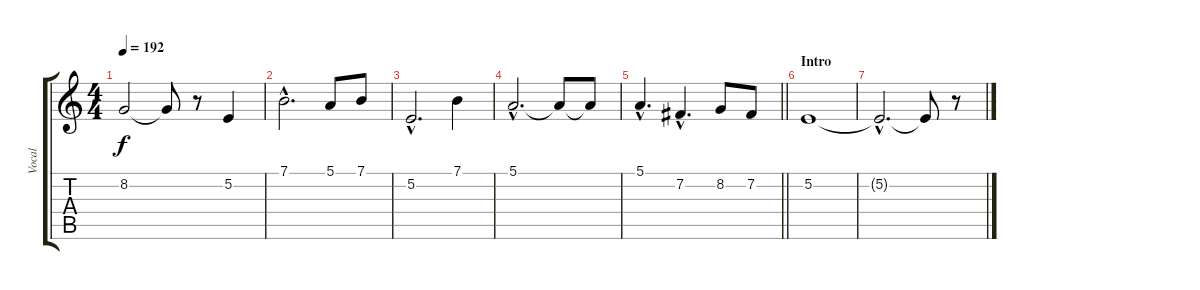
\track ("Vocal" "Vocal") {instrument flute}
\staff {score tabs}
\tuning (E4 B3 G3 D3 A2 E2) {hide}
\ts (4 4)
\tempo 192
\clef g2
\ks c
8.2{t}.2{dy f} 8.2{t}.8 r.8 5.2.4 |
7.1{hac}.2{d} 5.1.8 7.1.8 |
5.2{hac}.2{d} 7.1.4 |
5.1{hac}.2{d} 5.1{t}.8 5.1{t}.8 |
\barLineRight lightlight
5.1{hac}.4{d} 7.2{hac}.4{d} 8.2.8 7.2.8 |
\section ("" "Intro")
5.2.1 |
5.2{hac t}.2{d} 5.2{t}.8 r.8
